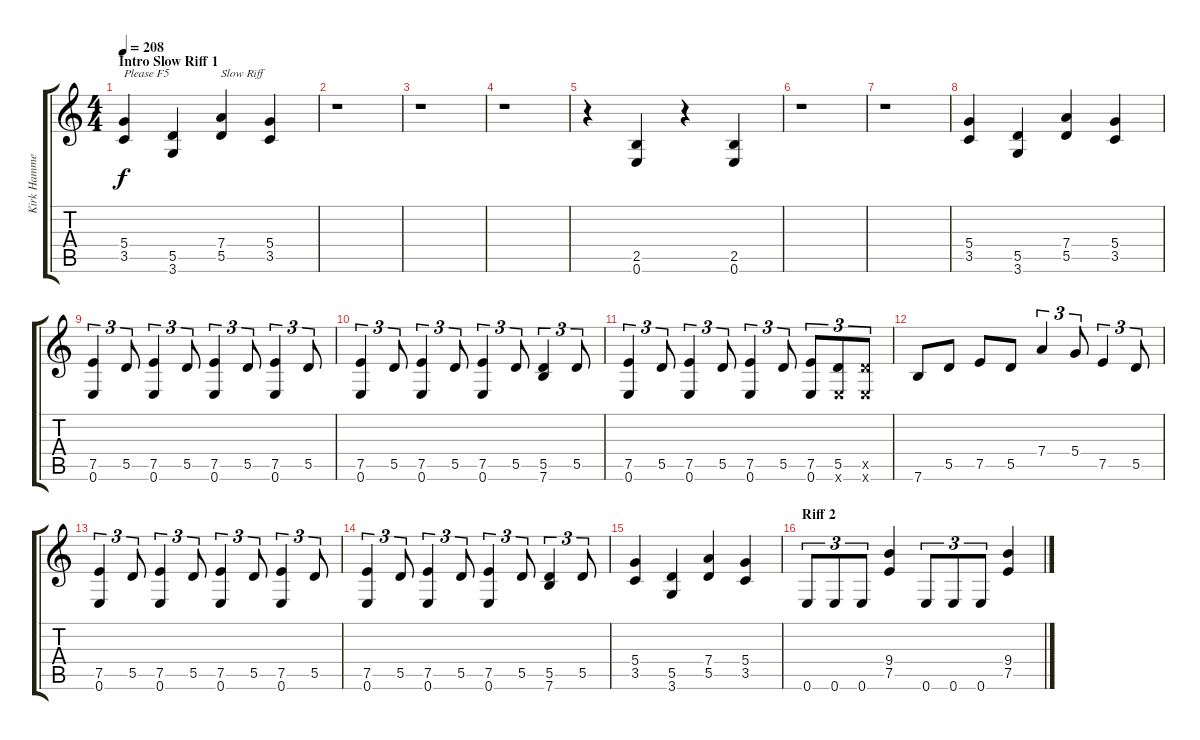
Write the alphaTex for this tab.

\track ("Kirk Hammet (Guitar 2)" "Kirk Hamme") {instrument distortionguitar}
\staff {score tabs}
\tuning (E4 B3 G3 D3 A2 E2) {hide}
\ts (4 4)
\section ("" "Intro Slow Riff 1")
\tempo 208
\clef g2
\ks c
(5.4 3.5).4{txt "Please F5" dy f instrument distortionguitar} (5.5 3.6).4 (7.4 5.5).4{txt "Slow Riff"} (5.4 3.5).4 |
r.1 |
r.1 |
r.1 |
r.4 (2.5 0.6).4 r.4 (2.5 0.6).4 |
r.1 |
r.1 |
(5.4 3.5).4 (5.5 3.6).4 (7.4 5.5).4 (5.4 3.5).4 |
(7.5 0.6).4{tu (3 2)} 5.5.8{tu (3 2)} (7.5 0.6).4{tu (3 2)} 5.5.8{tu (3 2)} (7.5 0.6).4{tu (3 2)} 5.5.8{tu (3 2)} (7.5 0.6).4{tu (3 2)} 5.5.8{tu (3 2)} |
(7.5 0.6).4{tu (3 2)} 5.5.8{tu (3 2)} (7.5 0.6).4{tu (3 2)} 5.5.8{tu (3 2)} (7.5 0.6).4{tu (3 2)} 5.5.8{tu (3 2)} (5.5 7.6).4{tu (3 2)} 5.5.8{tu (3 2)} |
(7.5 0.6).4{tu (3 2)} 5.5.8{tu (3 2)} (7.5 0.6).4{tu (3 2)} 5.5.8{tu (3 2)} (7.5 0.6).4{tu (3 2)} 5.5.8{tu (3 2)} (7.5 0.6).8{tu (3 2)} (5.5 0.6{x}).8{tu (3 2)} (5.5{x} 0.6{x}).8{tu (3 2)} |
7.6.8 5.5.8 7.5.8 5.5.8 7.4.4{tu (3 2)} 5.4.8{tu (3 2)} 7.5.4{tu (3 2)} 5.5.8{tu (3 2)} |
(7.5 0.6).4{tu (3 2)} 5.5.8{tu (3 2)} (7.5 0.6).4{tu (3 2)} 5.5.8{tu (3 2)} (7.5 0.6).4{tu (3 2)} 5.5.8{tu (3 2)} (7.5 0.6).4{tu (3 2)} 5.5.8{tu (3 2)} |
(7.5 0.6).4{tu (3 2)} 5.5.8{tu (3 2)} (7.5 0.6).4{tu (3 2)} 5.5.8{tu (3 2)} (7.5 0.6).4{tu (3 2)} 5.5.8{tu (3 2)} (5.5 7.6).4{tu (3 2)} 5.5.8{tu (3 2)} |
(5.4 3.5).4 (5.5 3.6).4 (7.4 5.5).4 (5.4 3.5).4 |
\section ("" "Riff 2")
0.6.8{tu (3 2)} 0.6.8{tu (3 2)} 0.6.8{tu (3 2)} (9.4 7.5).4 0.6.8{tu (3 2)} 0.6.8{tu (3 2)} 0.6.8{tu (3 2)} (9.4 7.5).4
